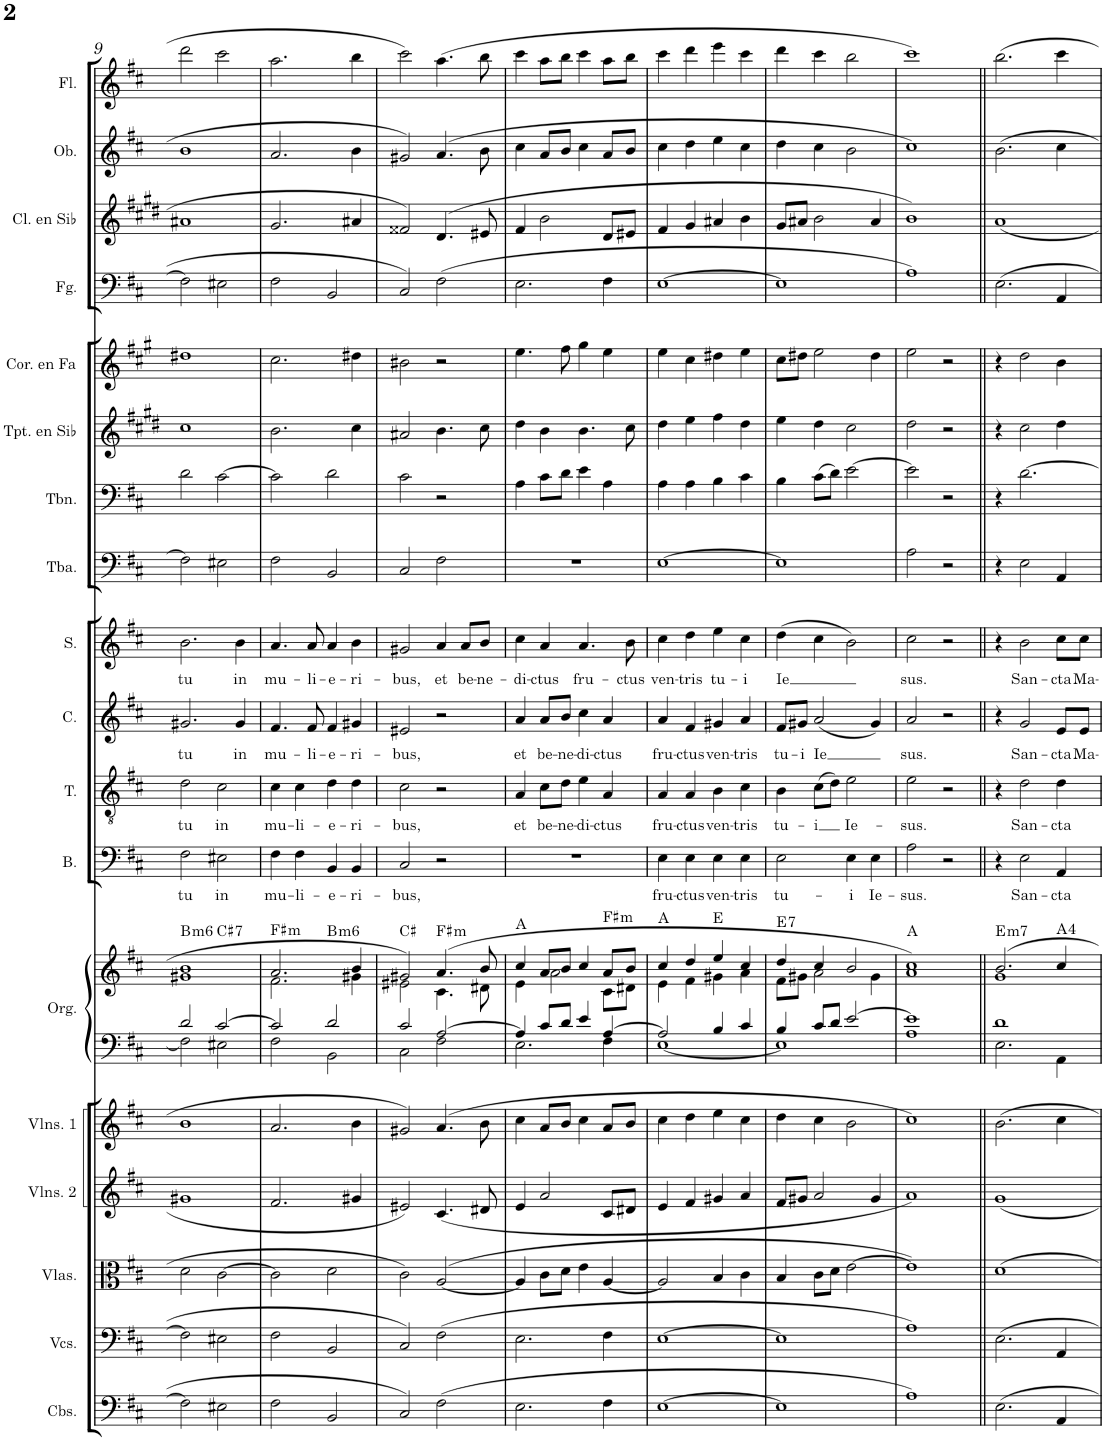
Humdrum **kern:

**kern	**kern	**kern	**kern	**kern	**kern	**kern	**harte	**kern	**text	**kern	**text	**kern	**text	**kern	**text	**kern	**kern	**kern	**kern	**kern	**kern	**kern	**kern
*part18	*part17	*part16	*part15	*part14	*part13	*part13	*part13	*part12	*part12	*part11	*part11	*part10	*part10	*part9	*part9	*part8	*part7	*part6	*part5	*part4	*part3	*part2	*part1
*staff19	*staff18	*staff17	*staff16	*staff15	*staff14	*staff13	*	*staff12	*staff12	*staff11	*staff11	*staff10	*staff10	*staff9	*staff9	*staff8	*staff7	*staff6	*staff5	*staff4	*staff3	*staff2	*staff1
*I"Contrabajos	*I"Violonchelos	*I"Violas	*I"Violines 2	*I"Violines 1	*I"Órgano	*	*	*I"Bajo	*	*I"Tenor	*	*I"Contralto	*	*I"Soprano	*	*I"Tuba	*I"Trombón	*I"Trompeta en Sib	*I"Trompa en Fa	*I"Fagot	*I"Clarinete en Sib	*I"Oboe	*I"Flauta
*I'Cbs.	*I'Vcs.	*I'Vlas.	*I'Vlns. 2	*I'Vlns. 1	*	*	*	*I'B.	*	*I'T.	*	*I'C.	*	*I'S.	*	*I'Tba.	*I'Tbn.	*I'Tpt. en Sib	*	*I'Fg.	*I'Cl. en Sib	*I'Ob.	*I'Fl.
!!LO:PB:g=z
*clefF4	*clefF4	*clefC3	*clefG2	*clefG2	*clefF4	*clefG2	*	*clefF4	*	*clefGv2	*	*clefG2	*	*clefG2	*	*clefF4	*clefF4	*clefG2	*clefG2	*clefF4	*clefG2	*clefG2	*clefG2
*Trd7c12	*	*	*	*	*	*	*	*	*	*	*	*	*	*	*	*	*	*Trd1c2	*Trd4c7	*	*Trd1c2	*	*
*k[f#c#]	*k[f#c#]	*k[f#c#]	*k[f#c#]	*k[f#c#]	*k[f#c#]	*k[f#c#]	*	*k[f#c#]	*	*k[f#c#]	*	*k[f#c#]	*	*k[f#c#]	*	*k[f#c#]	*k[f#c#]	*k[f#c#g#d#]	*k[f#c#g#]	*k[f#c#]	*k[f#c#g#d#]	*k[f#c#]	*k[f#c#]
*M4/4	*M4/4	*M4/4	*M4/4	*M4/4	*M4/4	*M4/4	*	*M4/4	*	*M4/4	*	*M4/4	*	*M4/4	*	*M4/4	*M4/4	*M4/4	*M4/4	*M4/4	*M4/4	*M4/4	*M4/4
*met(c)	*met(c)	*met(c)	*met(c)	*met(c)	*met(c)	*met(c)	*	*met(c)	*	*met(c)	*	*met(c)	*	*met(c)	*	*met(c)	*met(c)	*met(c)	*met(c)	*met(c)	*met(c)	*met(c)	*met(c)
=9	=9	=9	=9	=9	=9	=9	=9	=9	=9	=9	=9	=9	=9	=9	=9	=9	=9	=9	=9	=9	=9	=9	=9
*	*	*	*	*	*^	*^	*	*	*	*	*	*	*	*	*	*	*	*	*	*	*	*	*
!	!	!	!	!	!	!	!	!	!LO:H:kt=m6	!	!LO:LY:b	!	!LO:LY:b	!	!LO:LY:b	!	!LO:LY:b	!	!	!	!	!	!	!	!
*	*	*	*	*	*	*	*	*^	*	*	*	*	*	*	*	*	*	*	*	*	*	*	*	*	*
2F#\]	2F#\]	2d\	1g#X	1b	2d/	2F#\]	1b	1g#X	2ryy	B:min6	2F#\	tu	2d\	tu	2.g#X/	tu	2.b\	tu	2F#\]	2d\	1cc#	1dd#X	2F#\]	1a#X	1b	2ddd\
!	!	!	!	!	!	!	!	!	!	!LO:H:kt=7	!	!LO:LY:b	!	!LO:LY:b	!	!	!	!	!	!	!	!	!	!	!	!
2E#X\	2E#X\	[2c#\	.	.	[2c#/	2E#X\	.	.	2ryy	C#:7	2E#X\	in	2c#\	in	.	.	.	.	2E#X\	[2c#\	.	.	2E#X\	.	.	2ccc#\
!	!	!	!	!	!	!	!	!	!	!	!	!	!	!	!	!LO:LY:b	!	!LO:LY:b	!	!	!	!	!	!	!	!
.	.	.	.	.	.	.	.	.	.	.	.	.	.	.	4g#/	in	4b\	in	.	.	.	.	.	.	.	.
=10	=10	=10	=10	=10	=10	=10	=10	=10	=10	=10	=10	=10	=10	=10	=10	=10	=10	=10	=10	=10	=10	=10	=10	=10	=10	=10
!	!	!	!	!	!	!	!	!	!	!LO:H:kt=m	!	!LO:LY:b	!	!LO:LY:b	!	!LO:LY:b	!	!LO:LY:b	!	!	!	!	!	!	!	!
2F#\	2F#\	2c#\]	2.f#/	2.a/	2c#/]	2F#\	2.a/	2.f#\	2ryy	F#:min	4F#\	mu-	4c#\	mu-	4.f#/	mu-	4.a/	mu-	2F#\	2c#\]	2.b\	2.cc#\	2F#\	2.g#/	2.a/	2.aa\
!	!	!	!	!	!	!	!	!	!	!	!	!LO:LY:b	!	!LO:LY:b	!	!	!	!	!	!	!	!	!	!	!	!
.	.	.	.	.	.	.	.	.	.	.	4F#\	-li-	4c#\	-li-	.	.	.	.	.	.	.	.	.	.	.	.
!	!	!	!	!	!	!	!	!	!	!	!	!	!	!	!	!LO:LY:b	!	!LO:LY:b	!	!	!	!	!	!	!	!
.	.	.	.	.	.	.	.	.	.	.	.	.	.	.	8f#/	-li-	8a/	-li-	.	.	.	.	.	.	.	.
!	!	!	!	!	!	!	!	!	!	!LO:H:kt=m6	!	!LO:LY:b	!	!LO:LY:b	!	!LO:LY:b	!	!LO:LY:b	!	!	!	!	!	!	!	!
2BB/	2BB/	2d\	.	.	2d/	2BB\	.	.	2ryy	B:min6	4BB/	-e-	4d\	-e-	4f#/	-e-	4a/	-e-	2BB/	2d\	.	.	2BB/	.	.	.
!	!	!	!	!	!	!	!	!	!	!	!	!LO:LY:b	!	!LO:LY:b	!	!LO:LY:b	!	!LO:LY:b	!	!	!	!	!	!	!	!
.	.	.	4g#X/	4b\	.	.	4b/	4g#X\	.	.	4BB/	-ri-	4d\	-ri-	4g#X/	-ri-	4b\	-ri-	.	.	4cc#\	4dd#X\	.	4a#X/	4b\	4bb\
=11	=11	=11	=11	=11	=11	=11	=11	=11	=11	=11	=11	=11	=11	=11	=11	=11	=11	=11	=11	=11	=11	=11	=11	=11	=11	=11
!	!	!	!	!	!	!	!	!	!	!	!	!LO:LY:b	!	!LO:LY:b	!	!LO:LY:b	!	!LO:LY:b	!	!	!	!	!	!	!	!
*	*	*	*	*	*	*	*	*v	*v	*	*	*	*	*	*	*	*	*	*	*	*	*	*	*	*	*
2C#/	2C#/	2c#\	2e#X/	2g#X/	2c#/	2C#\	2g#X/	2e#X\	C#:maj	2C#/	-bus,	2c#\	-bus,	2e#X/	-bus,	2g#X/	-bus,	2C#/	2c#\	2a#X/	2b#X\	2C#/	2f##X/	2g#X/	2ccc#\
!	!	!	!	!	!	!	!	!	!LO:H:kt=m	!	!	!	!	!	!	!	!LO:LY:b	!	!	!	!	!	!	!	!
(2F#\	(2F#\	([2A/	(4.c#/	(4.a/	[2A/	2F#\	(4.a/	4.c#\	F#:min	2r	.	2r	.	2r	.	4a/	et	2F#\	2r	4.b\	2r	(2F#\	(4.d#/	(4.a/	(4.aa\
!	!	!	!	!	!	!	!	!	!	!	!	!	!	!	!	!	!LO:LY:b	!	!	!	!	!	!	!	!
.	.	.	.	.	.	.	.	.	.	.	.	.	.	.	.	8a/L	be-	.	.	.	.	.	.	.	.
!	!	!	!	!	!	!	!	!	!	!	!	!	!	!	!	!	!LO:LY:b	!	!	!	!	!	!	!	!
.	.	.	8d#X/	8b\	.	.	8b/	8d#X\	.	.	.	.	.	.	.	8b/J	-ne-	.	.	8cc#\	.	.	8e#X/	8b\	8bb\
=12	=12	=12	=12	=12	=12	=12	=12	=12	=12	=12	=12	=12	=12	=12	=12	=12	=12	=12	=12	=12	=12	=12	=12	=12	=12
!	!	!	!	!	!	!	!	!	!	!	!	!	!LO:LY:b	!	!LO:LY:b	!	!LO:LY:b	!	!	!	!	!	!	!	!
2.E\	2.E\	4A/]	4e/	4cc#\	4A/]	2.E\	4cc#/	4e\	A:maj	1r	.	4A/	et	4a/	et	4cc#\	-di-	1r	4A\	4dd#\	4.ee\	2.E\	4f#/	4cc#\	4ccc#\
!	!	!	!	!	!	!	!	!	!	!	!	!	!LO:LY:b	!	!LO:LY:b	!	!LO:LY:b	!	!	!	!	!	!	!	!
.	.	8c#\L	2a/	8a/L	8c#/L	.	8a/L	2a\	.	.	.	8c#\L	be-	8a/L	be-	4a/	-ctus	.	8c#\L	4b\	.	.	2b\	8a/L	8aa\L
!	!	!	!	!	!	!	!	!	!	!	!	!	!LO:LY:b	!	!LO:LY:b	!	!	!	!	!	!	!	!	!	!
.	.	8d\J	.	8b/J	8d/J	.	8b/J	.	.	.	.	8d\J	-ne-	8b/J	-ne-	.	.	.	8d\J	.	8ff#\	.	.	8b/J	8bb\J
!	!	!	!	!	!	!	!	!	!	!	!	!	!LO:LY:b	!	!LO:LY:b	!	!LO:LY:b	!	!	!	!	!	!	!	!
.	.	4e\	.	4cc#\	4e/	.	4cc#/	.	.	.	.	4e\	-di-	4cc#\	-di-	4.a/	fru-	.	4e\	4.b\	4gg#\	.	.	4cc#\	4ccc#\
!	!	!	!	!	!	!	!	!	!LO:H:kt=m	!	!	!	!LO:LY:b	!	!LO:LY:b	!	!	!	!	!	!	!	!	!	!
4F#\	4F#\	[4A/	8c#/L	8a/L	[4A/	4F#\	8a/L	8c#\L	F#:min	.	.	4A/	-ctus	4a/	-ctus	.	.	.	4A\	.	4ee\	4F#\	8d#/L	8a/L	8aa\L
!	!	!	!	!	!	!	!	!	!	!	!	!	!	!	!	!	!LO:LY:b	!	!	!	!	!	!	!	!
.	.	.	8d#X/J	8b/J	.	.	8b/J	8d#X\J	.	.	.	.	.	.	.	8b\	-ctus	.	.	8cc#\	.	.	8e#X/J	8b/J	8bb\J
=13	=13	=13	=13	=13	=13	=13	=13	=13	=13	=13	=13	=13	=13	=13	=13	=13	=13	=13	=13	=13	=13	=13	=13	=13	=13
!	!	!	!	!	!	!	!	!	!	!	!LO:LY:b	!	!LO:LY:b	!	!LO:LY:b	!	!LO:LY:b	!	!	!	!	!	!	!	!
[1E	[1E	2A/]	4e/	4cc#\	2A/]	[1E	4cc#/	4e\	A:maj	4E\	fru-	4A/	fru-	4a/	fru-	4cc#\	ven-	[1E	4A\	4dd#\	4ee\	[1E	4f#/	4cc#\	4ccc#\
!	!	!	!	!	!	!	!	!	!	!	!LO:LY:b	!	!LO:LY:b	!	!LO:LY:b	!	!LO:LY:b	!	!	!	!	!	!	!	!
.	.	.	4f#/	4dd\	.	.	4dd/	4f#\	.	4E\	-ctus	4A/	-ctus	4f#/	-ctus	4dd\	-tris	.	4A\	4ee\	4cc#\	.	4g#/	4dd\	4ddd\
!	!	!	!	!	!	!	!	!	!	!	!LO:LY:b	!	!LO:LY:b	!	!LO:LY:b	!	!LO:LY:b	!	!	!	!	!	!	!	!
.	.	4B/	4g#X/	4ee\	4B/	.	4ee/	4g#X\	E:maj	4E\	ven-	4B\	ven-	4g#X/	ven-	4ee\	tu-	.	4B\	4ff#\	4dd#X\	.	4a#X/	4ee\	4eee\
!	!	!	!	!	!	!	!	!	!	!	!LO:LY:b	!	!LO:LY:b	!	!LO:LY:b	!	!LO:LY:b	!	!	!	!	!	!	!	!
.	.	4c#\	4a/	4cc#\	4c#/	.	4cc#/	4a\	.	4E\	-tris	4c#\	-tris	4a/	-tris	4cc#\	-i	.	4c#\	4dd#\	4ee\	.	4b\	4cc#\	4ccc#\
=14	=14	=14	=14	=14	=14	=14	=14	=14	=14	=14	=14	=14	=14	=14	=14	=14	=14	=14	=14	=14	=14	=14	=14	=14	=14
!	!	!	!	!	!	!	!	!	!LO:H:kt=7	!	!LO:LY:b	!	!LO:LY:b	!	!LO:LY:b	!	!LO:LY:b	!	!	!	!	!	!	!	!
1E]	1E]	4B/	8f#/L	4dd\	4B/	1E]	4dd/	8f#\L	E:7	2E\	tu-	4B\	tu-	8f#/L	tu-	(4dd\	Ie	1E]	4B\	4ee\	8cc#\L	1E]	8g#/L	4dd\	4ddd\
!	!	!	!	!	!	!	!	!	!	!	!	!	!	!	!LO:LY:b	!	!	!	!	!	!	!	!	!	!
.	.	.	8g#X/J	.	.	.	.	8g#X\J	.	.	.	.	.	8g#X/J	-i	.	.	.	.	.	8dd#X\J	.	8a#X/J	.	.
!	!	!	!	!	!	!	!	!	!	!	!	!	!LO:LY:b	!	!LO:LY:b	!	!	!	!	!	!	!	!	!	!
.	.	8c#\L	2a/	4cc#\	8c#/L	.	4cc#/	2a\	.	.	.	(8c#\L	-i	(2a/	Ie	4cc#\	.	.	(8c#\L	4dd#\	2ee\	.	2b\	4cc#\	4ccc#\
.	.	8d\J	.	.	8d/J	.	.	.	.	.	.	8d\J)	.	.	.	.	.	.	8d\J)	.	.	.	.	.	.
!	!	!	!	!	!	!	!	!	!	!	!LO:LY:b	!	!LO:LY:b	!	!	!	!	!	!	!	!	!	!	!	!
.	.	[2e\	.	2b\	[2e/	.	2b/	.	.	4E\	-i	2e\	Ie-	.	.	2b\)	.	.	[2e\	2cc#\	.	.	.	2b\	2bb\
!	!	!	!	!	!	!	!	!	!	!	!LO:LY:b	!	!	!	!	!	!	!	!	!	!	!	!	!	!
.	.	.	4g#/	.	.	.	.	4g#\	.	4E\	Ie-	.	.	4g#/)	.	.	.	.	.	.	4dd#\	.	4a#/	.	.
=15	=15	=15	=15	=15	=15	=15	=15	=15	=15	=15	=15	=15	=15	=15	=15	=15	=15	=15	=15	=15	=15	=15	=15	=15	=15
!	!	!	!	!	!	!	!	!	!	!	!LO:LY:b	!	!LO:LY:b	!	!LO:LY:b	!	!LO:LY:b	!	!	!	!	!	!	!	!
1A)	1A)	1e])	1a)	1cc#)	1e]	1A	1cc#)	1a	A:maj	2A\	-sus.	2e\	-sus.	2a/	sus.	2cc#\	sus.	2A\	2e\]	2dd#\	2ee\	1A)	1b)	1cc#)	1ccc#)
.	.	.	.	.	.	.	.	.	.	2r	.	2r	.	2r	.	2r	.	2r	2r	2r	2r	.	.	.	.
=16||	=16||	=16||	=16||	=16||	=16||	=16||	=16||	=16||	=16||	=16||	=16||	=16||	=16||	=16||	=16||	=16||	=16||	=16||	=16||	=16||	=16||	=16||	=16||	=16||	=16||
!	!	!	!	!	!	!	!	!	!LO:H:kt=m7	!	!	!	!	!	!	!	!	!	!	!	!	!	!	!	!
2.E\	2.E\	1d	1g	2.b\	1d	2.E\	2.b/	1g	E:min7	4r	.	4r	.	4r	.	4r	.	4r	4r	4r	4r	2.E\	1a	2.b\	2.bb\
!	!	!	!	!	!	!	!	!	!	!	!LO:LY:b	!	!LO:LY:b	!	!LO:LY:b	!	!LO:LY:b	!	!	!	!	!	!	!	!
.	.	.	.	.	.	.	.	.	.	2E\	San-	2d\	San-	2g/	San-	2b\	San-	2E\	[2.d\	2cc#\	2dd\	.	.	.	.
!	!	!	!	!	!	!	!	!	!	!	!LO:LY:b	!	!LO:LY:b	!	!LO:LY:b	!	!LO:LY:b	!	!	!	!	!	!	!	!
4AA/	4AA/	.	.	4cc#\	.	4AA\	4cc#/	.	A:maj(4)	4AA/	-cta	4d\	-cta	8e/L	-cta	8cc#\L	-cta	4AA/	.	4dd#\	4b\	4AA/	.	4cc#\	4ccc#\
!	!	!	!	!	!	!	!	!	!	!	!	!	!	!	!LO:LY:b	!	!LO:LY:b	!	!	!	!	!	!	!	!
.	.	.	.	.	.	.	.	.	.	.	.	.	.	8e/J	Ma-	8cc#\J	Ma-	.	.	.	.	.	.	.	.
*	*	*	*	*	*v	*v	*	*	*	*	*	*	*	*	*	*	*	*	*	*	*	*	*	*	*
*	*	*	*	*	*	*v	*v	*	*	*	*	*	*	*	*	*	*	*	*	*	*	*	*	*
=	=	=	=	=	=	=	=	=	=	=	=	=	=	=	=	=	=	=	=	=	=	=	=
*-	*-	*-	*-	*-	*-	*-	*-	*-	*-	*-	*-	*-	*-	*-	*-	*-	*-	*-	*-	*-	*-	*-	*-
